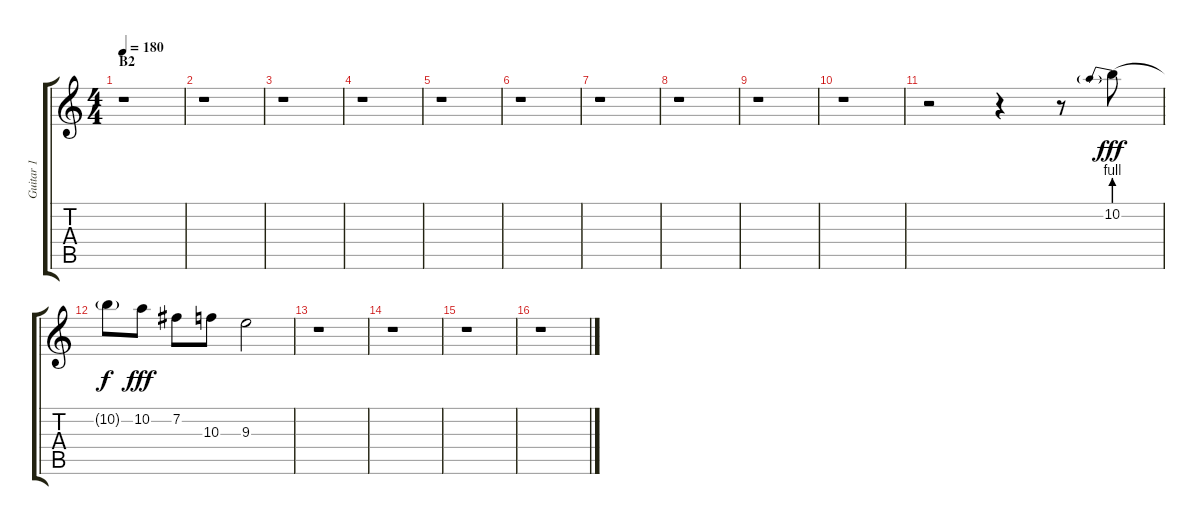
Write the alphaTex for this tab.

\track ("Guitar 1" "Guitar 1") {instrument distortionguitar}
\staff {score tabs}
\tuning (E4 B3 G3 D3 A2 E2) {hide}
\ts (4 4)
\section ("" "B2")
\tempo 180
\clef g2
\ks c
r.1{dy fff} |
r.1 |
r.1 |
r.1 |
r.1 |
r.1 |
r.1 |
r.1 |
r.1 |
r.1 |
r.2 r.4 r.8 10.2{be (prebend 0 4 60 4)}.8 |
10.2{t}.8{dy f} 10.2.8{dy fff} 7.2.8 10.3.8 9.3.2 |
r.1 |
r.1 |
r.1 |
r.1
